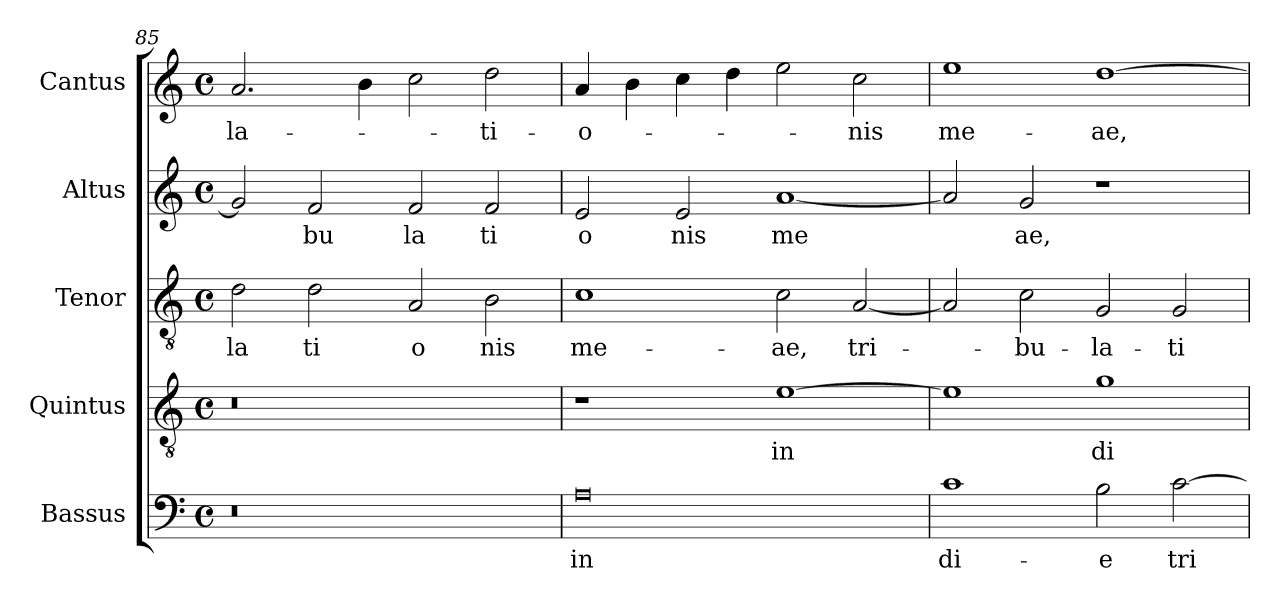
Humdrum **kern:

**kern	**text	**kern	**text	**kern	**text	**kern	**text	**kern	**text
*part5	*part5	*part4	*part4	*part3	*part3	*part2	*part2	*part1	*part1
*staff5	*staff5	*staff4	*staff4	*staff3	*staff3	*staff2	*staff2	*staff1	*staff1
*I"Bassus	*	*I"Quintus	*	*I"Tenor	*	*I"Altus	*	*I"Cantus	*
*clefF4	*	*clefGv2	*	*clefGv2	*	*clefG2	*	*clefG2	*
*M4/4	*	*M4/4	*	*M4/4	*	*M4/4	*	*M4/4	*
*met(c)	*	*met(c)	*	*met(c)	*	*met(c)	*	*met(c)	*
=85	=85	=85	=85	=85	=85	=85	=85	=85	=85
!	!	!	!	!	!LO:LY:b:cj	!	!	!	!LO:LY:b:cj
0r	.	0r	.	2d\	la	2g/]	.	2.a/	-la-
!	!	!	!	!	!LO:LY:b:cj	!	!LO:LY:b:cj	!	!
.	.	.	.	2d\	ti	2f/	bu	.	.
.	.	.	.	.	.	.	.	4b\	.
!	!	!	!	!	!LO:LY:b:cj	!	!LO:LY:b:cj	!	!
.	.	.	.	2A/	o	2f/	la	2cc\	.
!	!	!	!	!	!LO:LY:b:cj	!	!LO:LY:b:cj	!	!LO:LY:b:cj
.	.	.	.	2B\	nis	2f/	ti	2dd\	-ti-
!!LO:LB:g=z
=86	=86	=86	=86	=86	=86	=86	=86	=86	=86
!	!LO:LY:b:cj	!	!	!	!LO:LY:b:cj	!	!LO:LY:b:cj	!	!LO:LY:b:cj
0A	in	1r	.	1c	me-	2e/	o	4a/	-o-
.	.	.	.	.	.	.	.	4b\	.
!	!	!	!	!	!	!	!LO:LY:b:cj	!	!
.	.	.	.	.	.	2e/	nis	4cc\	.
.	.	.	.	.	.	.	.	4dd\	.
!	!	!	!LO:LY:b:cj	!	!LO:LY:b:cj	!	!LO:LY:b:cj	!	!
.	.	[>1e	in	2c\	-ae,	[<1a	me	2ee\	.
!	!	!	!	!	!LO:LY:b:cj	!	!	!	!LO:LY:b:cj
.	.	.	.	[<2A/	tri-	.	.	2cc\	-nis
=87	=87	=87	=87	=87	=87	=87	=87	=87	=87
!	!LO:LY:b:cj	!	!	!	!	!	!	!	!LO:LY:b:cj
1c	di-	1e]	.	2A/]	.	2a/]	.	1ee	me-
!	!	!	!	!	!LO:LY:b:cj	!	!LO:LY:b:cj	!	!
.	.	.	.	2c\	-bu-	2g/	ae,	.	.
!	!LO:LY:b:cj	!	!LO:LY:b:cj	!	!LO:LY:b:cj	!	!	!	!LO:LY:b:cj
2B\	-e	1g	di	2G/	-la-	1r	.	[>1dd	-ae,
!	!LO:LY:b:cj	!	!	!	!LO:LY:b:cj	!	!	!	!
[>2c\	tri-	.	.	2G/	-ti-	.	.	.	.
=	=	=	=	=	=	=	=	=	=
*-	*-	*-	*-	*-	*-	*-	*-	*-	*-
